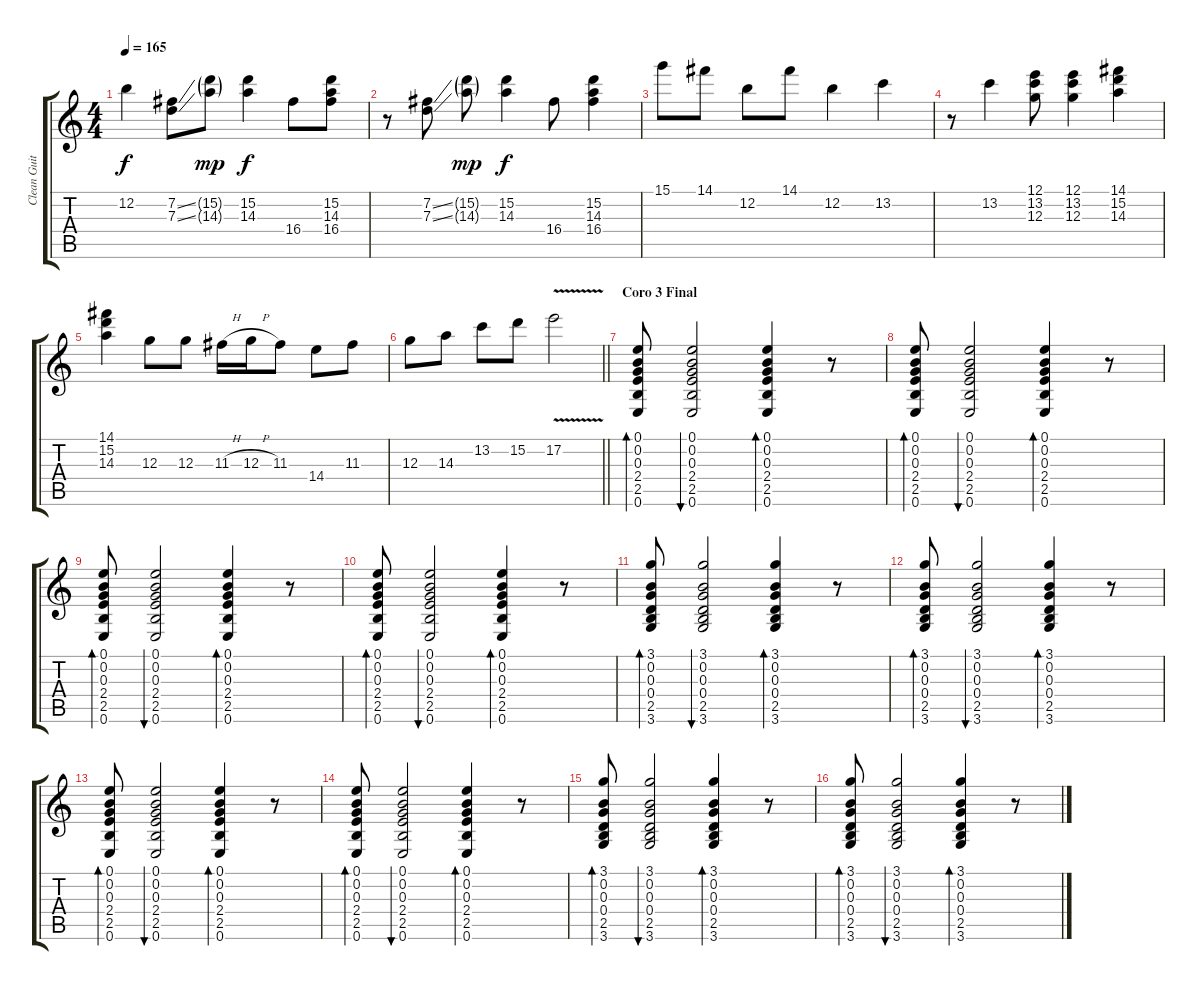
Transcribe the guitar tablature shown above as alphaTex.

\track ("Clean Guitar" "Clean Guit") {instrument electricguitarclean}
\staff {score tabs}
\tuning (E4 B3 G3 D3 A2 E2) {hide}
\ts (4 4)
\tempo 165
\clef g2
\ks c
12.2.4{dy f} (7.2{ss} 7.3{ss}).8 (15.2{g} 14.3{g}).8{dy mp} (15.2 14.3).4{dy f} 16.4.8 (15.2 14.3 16.4).8 |
r.8 (7.2{ss} 7.3{ss}).8 (15.2{g} 14.3{g}).8{dy mp} (15.2 14.3).4{dy f} 16.4.8 (15.2 14.3 16.4).4 |
15.1.8 14.1.8 12.2.8 14.1.8 12.2.4 13.2.4 |
r.8 13.2.4 (12.1 13.2 12.3).8 (12.1 13.2 12.3).4 (14.1 15.2 14.3).4 |
(14.1 15.2 14.3).4 12.3.8 12.3.8 11.3{h}.16 12.3{h}.16 11.3.8 14.4.8 11.3.8 |
\barLineRight lightlight
12.3.8 14.3.8 13.2.8 15.2.8 17.2{v}.2 |
\section ("" "Coro 3 Final")
(0.1 0.2 0.3 2.4 2.5 0.6).8{bd 120 instrument electricguitarclean} (0.1 0.2 0.3 2.4 2.5 0.6).2{bu 120} (0.1 0.2 0.3 2.4 2.5 0.6).4{bd 120} r.8 |
(0.1 0.2 0.3 2.4 2.5 0.6).8{bd 120} (0.1 0.2 0.3 2.4 2.5 0.6).2{bu 120} (0.1 0.2 0.3 2.4 2.5 0.6).4{bd 120} r.8 |
(0.1 0.2 0.3 2.4 2.5 0.6).8{bd 120} (0.1 0.2 0.3 2.4 2.5 0.6).2{bu 120} (0.1 0.2 0.3 2.4 2.5 0.6).4{bd 120} r.8 |
(0.1 0.2 0.3 2.4 2.5 0.6).8{bd 120} (0.1 0.2 0.3 2.4 2.5 0.6).2{bu 120} (0.1 0.2 0.3 2.4 2.5 0.6).4{bd 120} r.8 |
(3.1 0.2 0.3 0.4 2.5 3.6).8{bd 120} (3.1 0.2 0.3 0.4 2.5 3.6).2{bu 120} (3.1 0.2 0.3 0.4 2.5 3.6).4{bd 120} r.8 |
(3.1 0.2 0.3 0.4 2.5 3.6).8{bd 120} (3.1 0.2 0.3 0.4 2.5 3.6).2{bu 120} (3.1 0.2 0.3 0.4 2.5 3.6).4{bd 120} r.8 |
(0.1 0.2 0.3 2.4 2.5 0.6).8{bd 120} (0.1 0.2 0.3 2.4 2.5 0.6).2{bu 120} (0.1 0.2 0.3 2.4 2.5 0.6).4{bd 120} r.8 |
(0.1 0.2 0.3 2.4 2.5 0.6).8{bd 120} (0.1 0.2 0.3 2.4 2.5 0.6).2{bu 120} (0.1 0.2 0.3 2.4 2.5 0.6).4{bd 120} r.8 |
(3.1 0.2 0.3 0.4 2.5 3.6).8{bd 120} (3.1 0.2 0.3 0.4 2.5 3.6).2{bu 120} (3.1 0.2 0.3 0.4 2.5 3.6).4{bd 120} r.8 |
(3.1 0.2 0.3 0.4 2.5 3.6).8{bd 120} (3.1 0.2 0.3 0.4 2.5 3.6).2{bu 120} (3.1 0.2 0.3 0.4 2.5 3.6).4{bd 120} r.8
